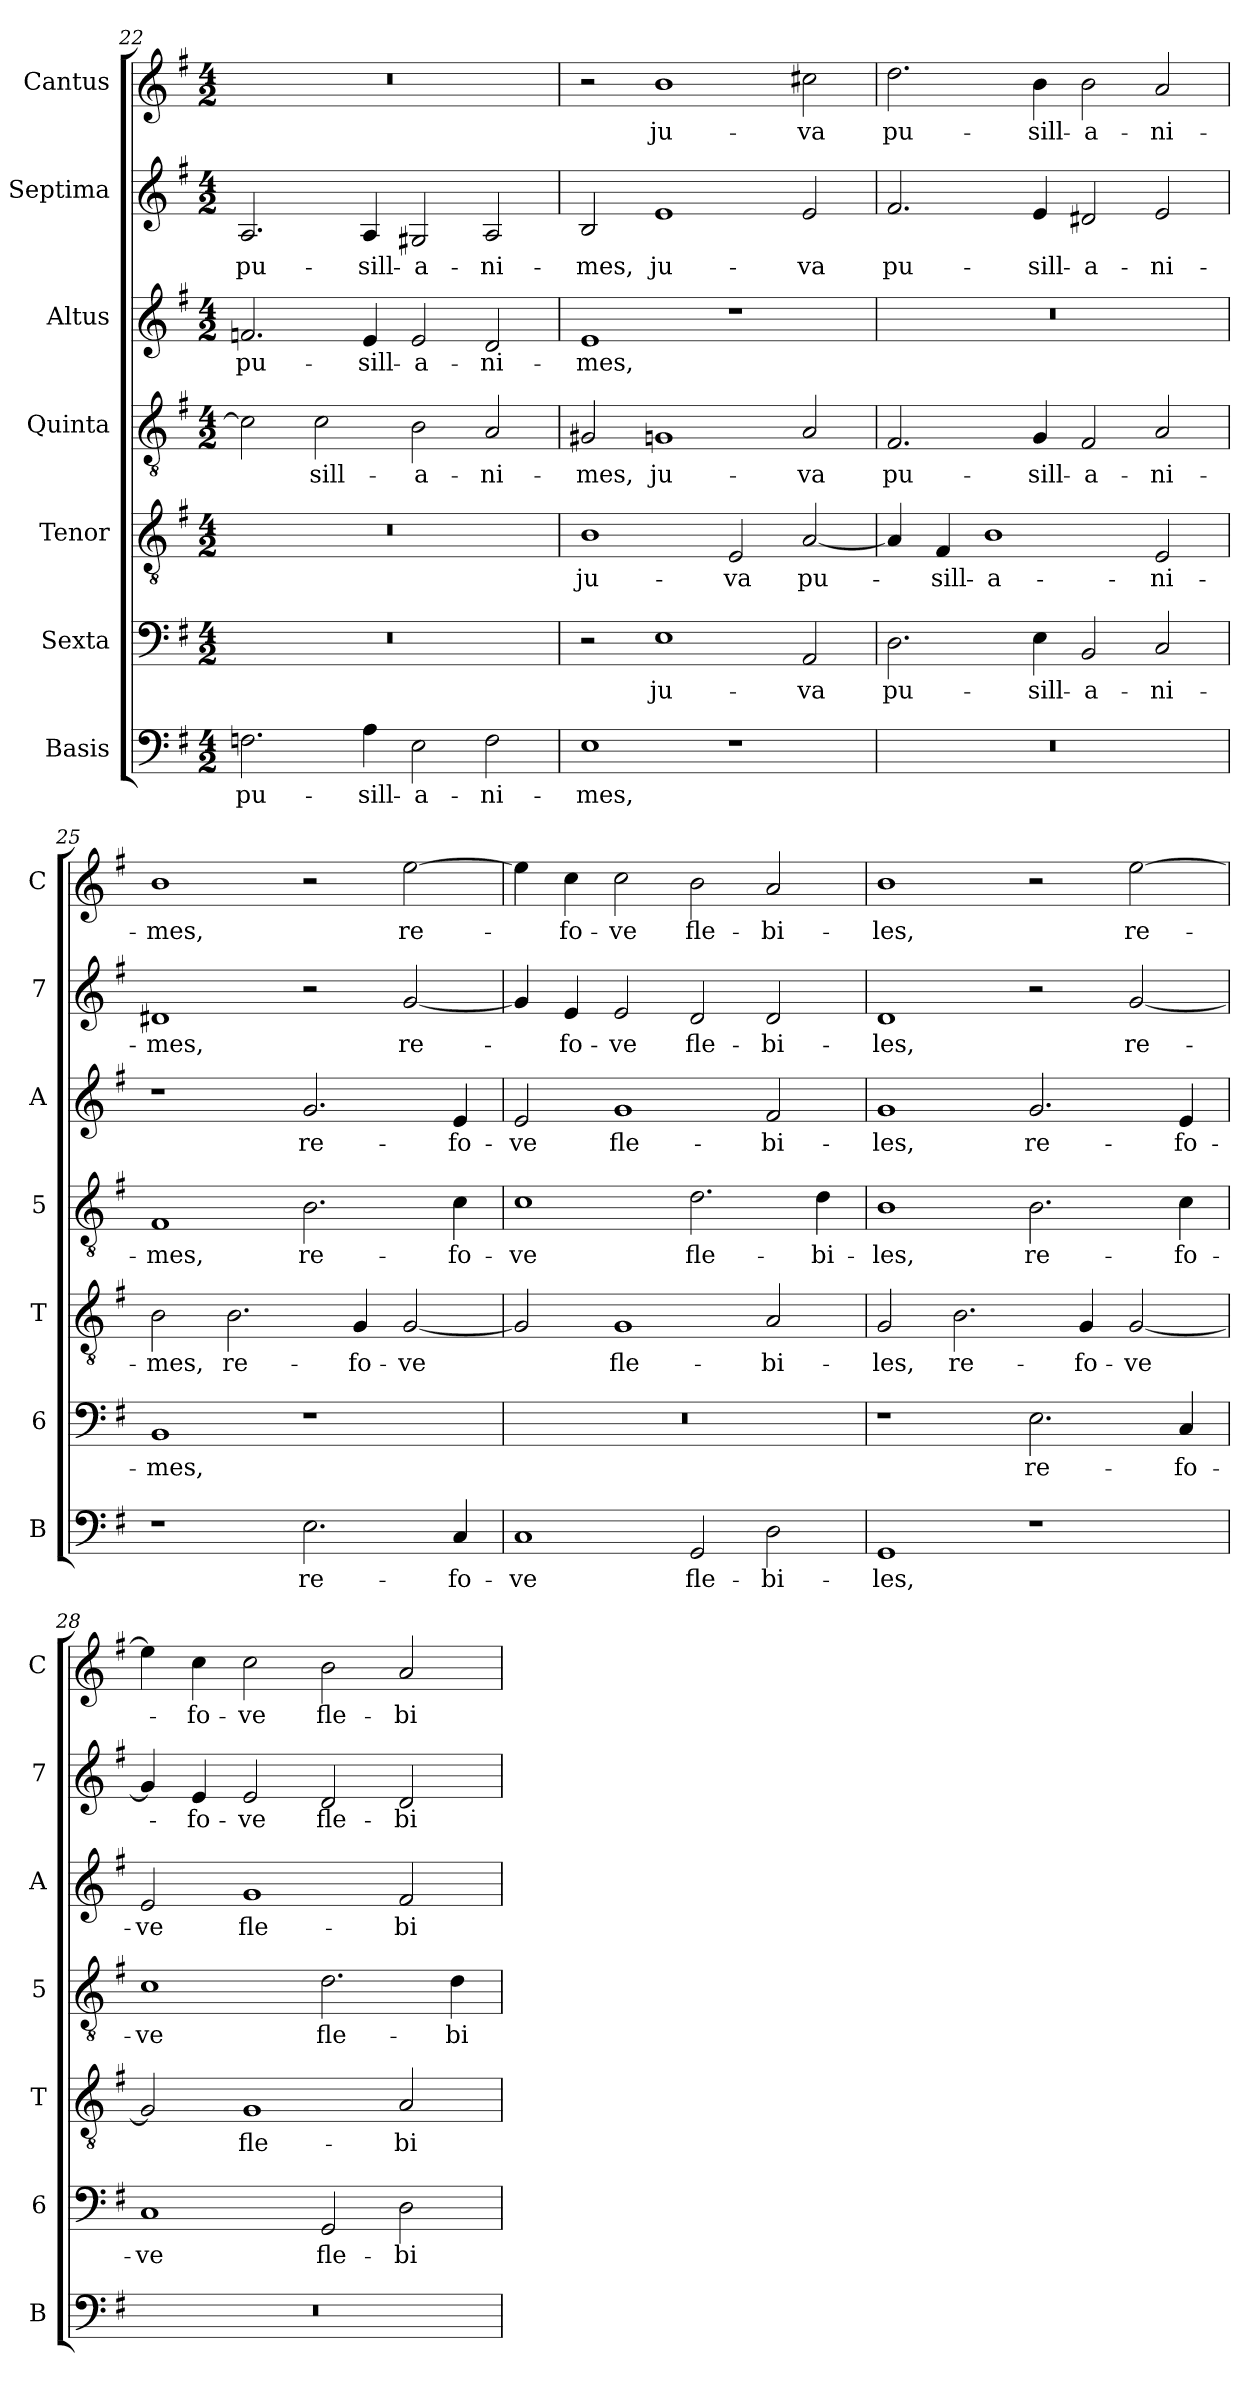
**kern	**text	**kern	**text	**kern	**text	**kern	**text	**kern	**text	**kern	**text	**kern	**text
*part7	*part7	*part6	*part6	*part5	*part5	*part4	*part4	*part3	*part3	*part2	*part2	*part1	*part1
*staff7	*staff7	*staff6	*staff6	*staff5	*staff5	*staff4	*staff4	*staff3	*staff3	*staff2	*staff2	*staff1	*staff1
*I"Basis	*	*I"Sexta	*	*I"Tenor	*	*I"Quinta	*	*I"Altus	*	*I"Septima	*	*I"Cantus	*
*I'B	*	*I'6	*	*I'T	*	*I'5	*	*I'A	*	*I'7	*	*I'C	*
*clefF4	*	*clefF4	*	*clefGv2	*	*clefGv2	*	*clefG2	*	*clefG2	*	*clefG2	*
*k[f#]	*	*k[f#]	*	*k[f#]	*	*k[f#]	*	*k[f#]	*	*k[f#]	*	*k[f#]	*
*G:	*	*G:	*	*G:	*	*G:	*	*G:	*	*G:	*	*G:	*
*M4/2	*	*M4/2	*	*M4/2	*	*M4/2	*	*M4/2	*	*M4/2	*	*M4/2	*
=22	=22	=22	=22	=22	=22	=22	=22	=22	=22	=22	=22	=22	=22
!	!LO:LY:b	!	!	!	!	!	!	!	!LO:LY:b	!	!LO:LY:b	!	!
2.Fn\	pu-	0r	.	0r	.	2c\]	.	2.fn/	pu-	2.A/	pu-	0r	.
!	!	!	!	!	!	!	!LO:LY:b	!	!	!	!	!	!
.	.	.	.	.	.	2c\	-sill-	.	.	.	.	.	.
!	!LO:LY:b	!	!	!	!	!	!	!	!LO:LY:b	!	!LO:LY:b	!	!
4A\	-sill-	.	.	.	.	.	.	4e/	-sill-	4A/	-sill-	.	.
!	!LO:LY:b	!	!	!	!	!	!LO:LY:b	!	!LO:LY:b	!	!LO:LY:b	!	!
2E\	-a-	.	.	.	.	2B\	-a-	2e/	-a-	2G#X/	-a-	.	.
!	!LO:LY:b	!	!	!	!	!	!LO:LY:b	!	!LO:LY:b	!	!LO:LY:b	!	!
2F\	-ni-	.	.	.	.	2A/	-ni-	2d/	-ni-	2A/	-ni-	.	.
=23	=23	=23	=23	=23	=23	=23	=23	=23	=23	=23	=23	=23	=23
!	!LO:LY:b	!	!	!	!LO:LY:b	!	!LO:LY:b	!	!LO:LY:b	!	!LO:LY:b	!	!
1E	-mes,	2r	.	1B	ju-	2G#X/	-mes,	1e	-mes,	2B/	-mes,	2r	.
!	!	!	!LO:LY:b	!	!	!	!LO:LY:b	!	!	!	!LO:LY:b	!	!LO:LY:b
.	.	1E	ju-	.	.	1Gn	ju-	.	.	1e	ju-	1b	ju-
!	!	!	!	!	!LO:LY:b	!	!	!	!	!	!	!	!
1r	.	.	.	2E/	-va	.	.	1r	.	.	.	.	.
!	!	!	!LO:LY:b	!	!LO:LY:b	!	!LO:LY:b	!	!	!	!LO:LY:b	!	!LO:LY:b
.	.	2AA/	-va	[2A/	pu-	2A/	-va	.	.	2e/	-va	2cc#X\	-va
!!LO:LB:g=z
=24	=24	=24	=24	=24	=24	=24	=24	=24	=24	=24	=24	=24	=24
!	!	!	!LO:LY:b	!	!	!	!LO:LY:b	!	!	!	!LO:LY:b	!	!LO:LY:b
0r	.	2.D\	pu-	4A/]	.	2.F#/	pu-	0r	.	2.f#/	pu-	2.dd\	pu-
!	!	!	!	!	!LO:LY:b	!	!	!	!	!	!	!	!
.	.	.	.	4F#/	-sill-	.	.	.	.	.	.	.	.
!	!	!	!	!	!LO:LY:b	!	!	!	!	!	!	!	!
.	.	.	.	1B	-a-	.	.	.	.	.	.	.	.
!	!	!	!LO:LY:b	!	!	!	!LO:LY:b	!	!	!	!LO:LY:b	!	!LO:LY:b
.	.	4E\	-sill-	.	.	4G/	-sill-	.	.	4e/	-sill-	4b\	-sill-
!	!	!	!LO:LY:b	!	!	!	!LO:LY:b	!	!	!	!LO:LY:b	!	!LO:LY:b
.	.	2BB/	-a-	.	.	2F#/	-a-	.	.	2d#X/	-a-	2b\	-a-
!	!	!	!LO:LY:b	!	!LO:LY:b	!	!LO:LY:b	!	!	!	!LO:LY:b	!	!LO:LY:b
.	.	2C/	-ni-	2E/	-ni-	2A/	-ni-	.	.	2e/	-ni-	2a/	-ni-
=25	=25	=25	=25	=25	=25	=25	=25	=25	=25	=25	=25	=25	=25
!	!	!	!LO:LY:b	!	!LO:LY:b	!	!LO:LY:b	!	!	!	!LO:LY:b	!	!LO:LY:b
1r	.	1BB	-mes,	2B\	-mes,	1F#	-mes,	1r	.	1d#X	-mes,	1b	-mes,
!	!	!	!	!	!LO:LY:b	!	!	!	!	!	!	!	!
.	.	.	.	2.B\	re-	.	.	.	.	.	.	.	.
!	!LO:LY:b	!	!	!	!	!	!LO:LY:b	!	!LO:LY:b	!	!	!	!
2.E\	re-	1r	.	.	.	2.B\	re-	2.g/	re-	2r	.	2r	.
!	!	!	!	!	!LO:LY:b	!	!	!	!	!	!	!	!
.	.	.	.	4G/	-fo-	.	.	.	.	.	.	.	.
!	!	!	!	!	!LO:LY:b	!	!	!	!	!	!LO:LY:b	!	!LO:LY:b
.	.	.	.	[2G/	-ve	.	.	.	.	[2g/	re-	[2ee\	re-
!	!LO:LY:b	!	!	!	!	!	!LO:LY:b	!	!LO:LY:b	!	!	!	!
4C/	-fo-	.	.	.	.	4c\	-fo-	4e/	-fo-	.	.	.	.
=26	=26	=26	=26	=26	=26	=26	=26	=26	=26	=26	=26	=26	=26
!	!LO:LY:b	!	!	!	!	!	!LO:LY:b	!	!LO:LY:b	!	!	!	!
1C	-ve	0r	.	2G/]	.	1c	-ve	2e/	-ve	4g/]	.	4ee\]	.
!	!	!	!	!	!	!	!	!	!	!	!LO:LY:b	!	!LO:LY:b
.	.	.	.	.	.	.	.	.	.	4e/	-fo-	4cc\	-fo-
!	!	!	!	!	!LO:LY:b	!	!	!	!LO:LY:b	!	!LO:LY:b	!	!LO:LY:b
.	.	.	.	1G	fle-	.	.	1g	fle-	2e/	-ve	2cc\	-ve
!	!LO:LY:b	!	!	!	!	!	!LO:LY:b	!	!	!	!LO:LY:b	!	!LO:LY:b
2GG/	fle-	.	.	.	.	2.d\	fle-	.	.	2d/	fle-	2b\	fle-
!	!LO:LY:b	!	!	!	!LO:LY:b	!	!	!	!LO:LY:b	!	!LO:LY:b	!	!LO:LY:b
2D\	-bi-	.	.	2A/	-bi-	.	.	2f#/	-bi-	2d/	-bi-	2a/	-bi-
!	!	!	!	!	!	!	!LO:LY:b	!	!	!	!	!	!
.	.	.	.	.	.	4d\	-bi-	.	.	.	.	.	.
=27	=27	=27	=27	=27	=27	=27	=27	=27	=27	=27	=27	=27	=27
!	!LO:LY:b	!	!	!	!LO:LY:b	!	!LO:LY:b	!	!LO:LY:b	!	!LO:LY:b	!	!LO:LY:b
1GG	-les,	1r	.	2G/	-les,	1B	-les,	1g	-les,	1d	-les,	1b	-les,
!	!	!	!	!	!LO:LY:b	!	!	!	!	!	!	!	!
.	.	.	.	2.B\	re-	.	.	.	.	.	.	.	.
!	!	!	!LO:LY:b	!	!	!	!LO:LY:b	!	!LO:LY:b	!	!	!	!
1r	.	2.E\	re-	.	.	2.B\	re-	2.g/	re-	2r	.	2r	.
!	!	!	!	!	!LO:LY:b	!	!	!	!	!	!	!	!
.	.	.	.	4G/	-fo-	.	.	.	.	.	.	.	.
!	!	!	!	!	!LO:LY:b	!	!	!	!	!	!LO:LY:b	!	!LO:LY:b
.	.	.	.	[2G/	-ve	.	.	.	.	[2g/	re-	[2ee\	re-
!	!	!	!LO:LY:b	!	!	!	!LO:LY:b	!	!LO:LY:b	!	!	!	!
.	.	4C/	-fo-	.	.	4c\	-fo-	4e/	-fo-	.	.	.	.
!!LO:PB:g=z
=28	=28	=28	=28	=28	=28	=28	=28	=28	=28	=28	=28	=28	=28
!	!	!	!LO:LY:b	!	!	!	!LO:LY:b	!	!LO:LY:b	!	!	!	!
0r	.	1C	-ve	2G/]	.	1c	-ve	2e/	-ve	4g/]	.	4ee\]	.
!	!	!	!	!	!	!	!	!	!	!	!LO:LY:b	!	!LO:LY:b
.	.	.	.	.	.	.	.	.	.	4e/	-fo-	4cc\	-fo-
!	!	!	!	!	!LO:LY:b	!	!	!	!LO:LY:b	!	!LO:LY:b	!	!LO:LY:b
.	.	.	.	1G	fle-	.	.	1g	fle-	2e/	-ve	2cc\	-ve
!	!	!	!LO:LY:b	!	!	!	!LO:LY:b	!	!	!	!LO:LY:b	!	!LO:LY:b
.	.	2GG/	fle-	.	.	2.d\	fle-	.	.	2d/	fle-	2b\	fle-
!	!	!	!LO:LY:b	!	!LO:LY:b	!	!	!	!LO:LY:b	!	!LO:LY:b	!	!LO:LY:b
.	.	2D\	-bi-	2A/	-bi-	.	.	2f#/	-bi-	2d/	-bi-	2a/	-bi-
!	!	!	!	!	!	!	!LO:LY:b	!	!	!	!	!	!
.	.	.	.	.	.	4d\	-bi-	.	.	.	.	.	.
=	=	=	=	=	=	=	=	=	=	=	=	=	=
*-	*-	*-	*-	*-	*-	*-	*-	*-	*-	*-	*-	*-	*-
